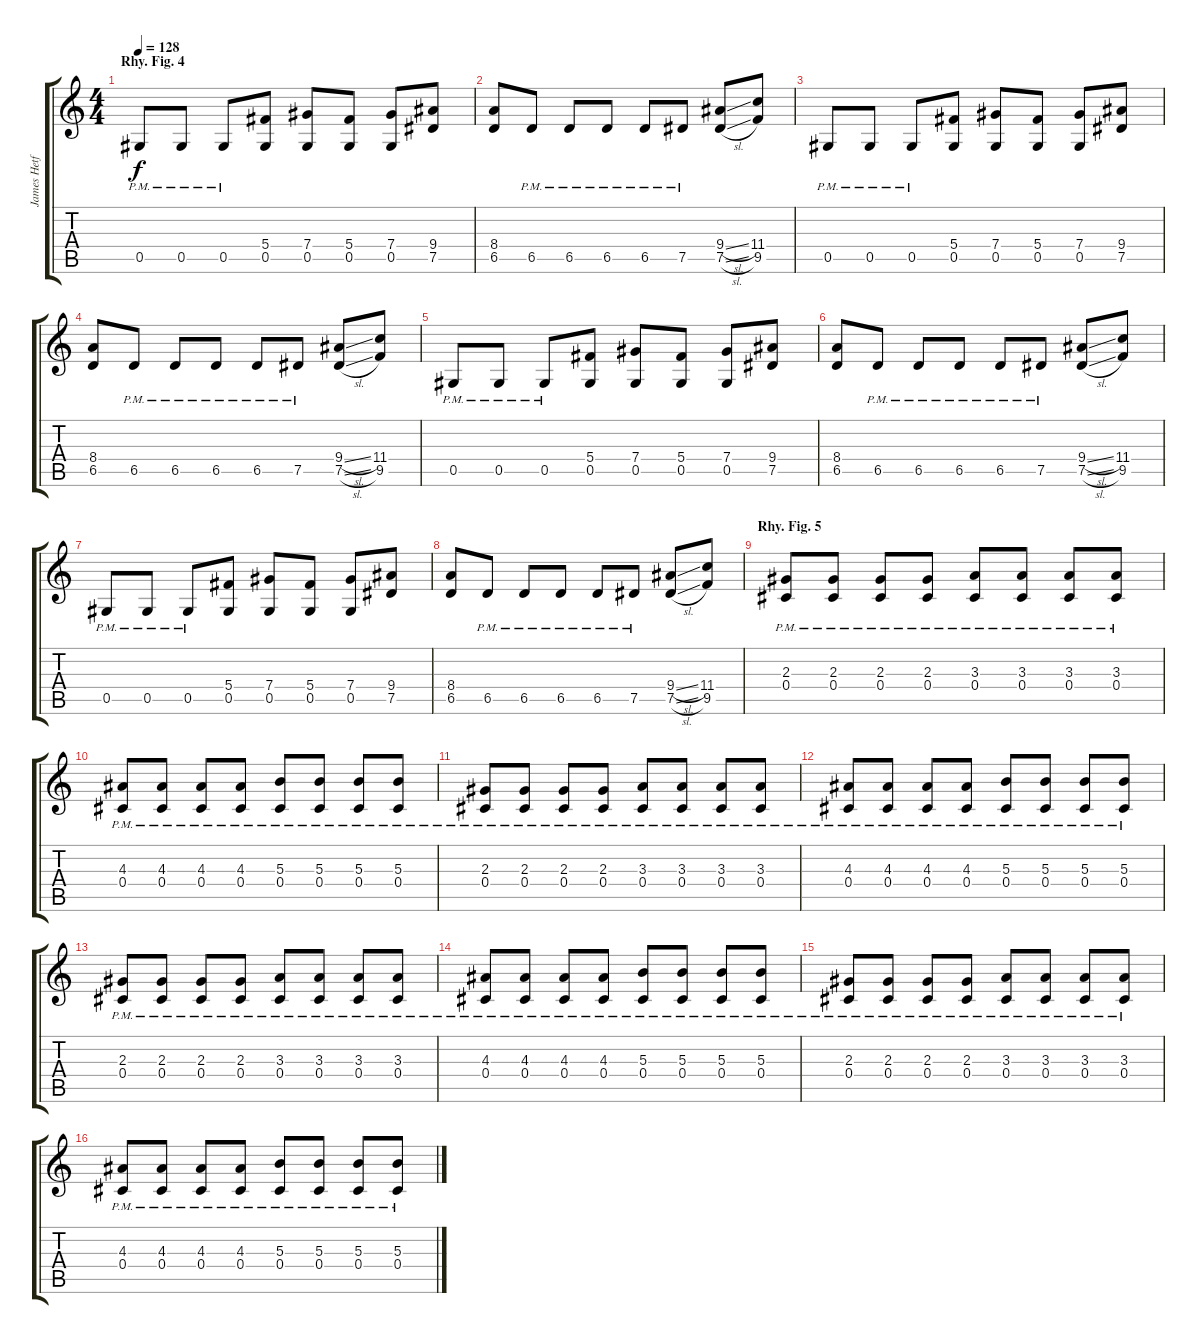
\track ("James Hetfield (Guitar)" "James Hetf") {instrument electricguitarclean}
\staff {score tabs}
\tuning (Eb4 Bb3 Gb3 Db3 Ab2 Eb2) {hide}
\ts (4 4)
\section ("" "Rhy. Fig. 4")
\tempo 128
\clef g2
\ks c
0.5{pm}.8{dy f} 0.5{pm}.8 0.5{pm}.8 (5.4 0.5).8 (7.4 0.5).8 (5.4 0.5).8 (7.4 0.5).8 (9.4 7.5).8 |
(8.4 6.5).8 6.5{pm}.8 6.5{pm}.8 6.5{pm}.8 6.5{pm}.8 7.5{pm}.8 (9.4{sl} 7.5{sl}).8 (11.4 9.5).8 |
0.5{pm}.8 0.5{pm}.8 0.5{pm}.8 (5.4 0.5).8 (7.4 0.5).8 (5.4 0.5).8 (7.4 0.5).8 (9.4 7.5).8 |
(8.4 6.5).8 6.5{pm}.8 6.5{pm}.8 6.5{pm}.8 6.5{pm}.8 7.5{pm}.8 (9.4{sl} 7.5{sl}).8 (11.4 9.5).8 |
0.5{pm}.8 0.5{pm}.8 0.5{pm}.8 (5.4 0.5).8 (7.4 0.5).8 (5.4 0.5).8 (7.4 0.5).8 (9.4 7.5).8 |
(8.4 6.5).8 6.5{pm}.8 6.5{pm}.8 6.5{pm}.8 6.5{pm}.8 7.5{pm}.8 (9.4{sl} 7.5{sl}).8 (11.4 9.5).8 |
0.5{pm}.8 0.5{pm}.8 0.5{pm}.8 (5.4 0.5).8 (7.4 0.5).8 (5.4 0.5).8 (7.4 0.5).8 (9.4 7.5).8 |
(8.4 6.5).8 6.5{pm}.8 6.5{pm}.8 6.5{pm}.8 6.5{pm}.8 7.5{pm}.8 (9.4{sl} 7.5{sl}).8 (11.4 9.5).8 |
\section ("" "Rhy. Fig. 5")
(2.3 0.4{pm}).8 (2.3 0.4{pm}).8 (2.3 0.4{pm}).8 (2.3 0.4{pm}).8 (3.3 0.4{pm}).8 (3.3 0.4{pm}).8 (3.3 0.4{pm}).8 (3.3 0.4{pm}).8 |
(4.3 0.4{pm}).8 (4.3 0.4{pm}).8 (4.3 0.4{pm}).8 (4.3 0.4{pm}).8 (5.3 0.4{pm}).8 (5.3 0.4{pm}).8 (5.3 0.4{pm}).8 (5.3 0.4{pm}).8 |
(2.3 0.4{pm}).8 (2.3 0.4{pm}).8 (2.3 0.4{pm}).8 (2.3 0.4{pm}).8 (3.3 0.4{pm}).8 (3.3 0.4{pm}).8 (3.3 0.4{pm}).8 (3.3 0.4{pm}).8 |
(4.3 0.4{pm}).8 (4.3 0.4{pm}).8 (4.3 0.4{pm}).8 (4.3 0.4{pm}).8 (5.3 0.4{pm}).8 (5.3 0.4{pm}).8 (5.3 0.4{pm}).8 (5.3 0.4{pm}).8 |
(2.3 0.4{pm}).8 (2.3 0.4{pm}).8 (2.3 0.4{pm}).8 (2.3 0.4{pm}).8 (3.3 0.4{pm}).8 (3.3 0.4{pm}).8 (3.3 0.4{pm}).8 (3.3 0.4{pm}).8 |
(4.3 0.4{pm}).8 (4.3 0.4{pm}).8 (4.3 0.4{pm}).8 (4.3 0.4{pm}).8 (5.3 0.4{pm}).8 (5.3 0.4{pm}).8 (5.3 0.4{pm}).8 (5.3 0.4{pm}).8 |
(2.3 0.4{pm}).8 (2.3 0.4{pm}).8 (2.3 0.4{pm}).8 (2.3 0.4{pm}).8 (3.3 0.4{pm}).8 (3.3 0.4{pm}).8 (3.3 0.4{pm}).8 (3.3 0.4{pm}).8 |
(4.3 0.4{pm}).8 (4.3 0.4{pm}).8 (4.3 0.4{pm}).8 (4.3 0.4{pm}).8 (5.3 0.4{pm}).8 (5.3 0.4{pm}).8 (5.3 0.4{pm}).8 (5.3 0.4{pm}).8
